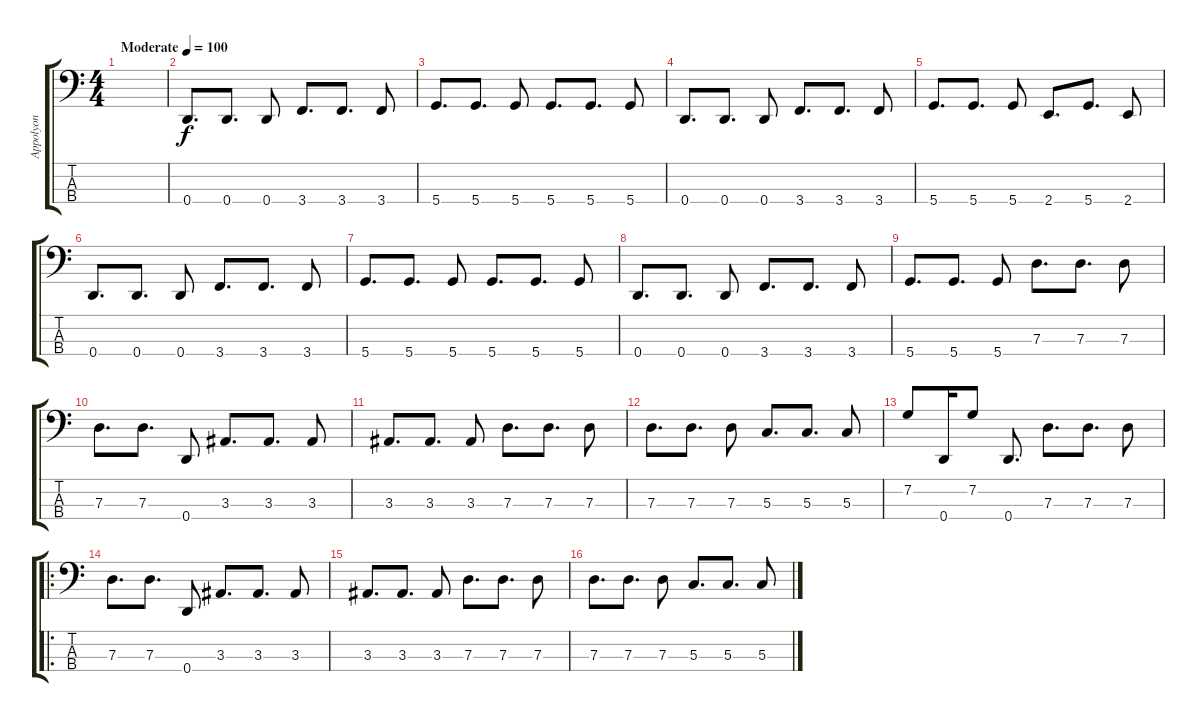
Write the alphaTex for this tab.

\track ("Appolyon" "Appolyon") {instrument electricbassfinger}
\staff {score tabs}
\tuning (F2 C2 G1 D1) {hide}
\ts (4 4)
\tempo (100 "Moderate")
\clef f4
\ks c
|
0.4.8{d} 0.4.8{d} 0.4.8 3.4.8{d} 3.4.8{d} 3.4.8 |
5.4.8{d} 5.4.8{d} 5.4.8 5.4.8{d} 5.4.8{d} 5.4.8 |
0.4.8{d} 0.4.8{d} 0.4.8 3.4.8{d} 3.4.8{d} 3.4.8 |
5.4.8{d} 5.4.8{d} 5.4.8 2.4.8{d} 5.4.8{d} 2.4.8 |
0.4.8{d} 0.4.8{d} 0.4.8 3.4.8{d} 3.4.8{d} 3.4.8 |
5.4.8{d} 5.4.8{d} 5.4.8 5.4.8{d} 5.4.8{d} 5.4.8 |
0.4.8{d} 0.4.8{d} 0.4.8 3.4.8{d} 3.4.8{d} 3.4.8 |
5.4.8{d} 5.4.8{d} 5.4.8 7.3.8{d} 7.3.8{d} 7.3.8 |
7.3.8{d} 7.3.8{d} 0.4.8 3.3.8{d} 3.3.8{d} 3.3.8 |
3.3.8{d} 3.3.8{d} 3.3.8 7.3.8{d} 7.3.8{d} 7.3.8 |
7.3.8{d} 7.3.8{d} 7.3.8 5.3.8{d} 5.3.8{d} 5.3.8 |
7.2.8 0.4.16 7.2.8 0.4.8{d} 7.3.8{d} 7.3.8{d} 7.3.8 |
\ro
7.3.8{d} 7.3.8{d} 0.4.8 3.3.8{d} 3.3.8{d} 3.3.8 |
3.3.8{d} 3.3.8{d} 3.3.8 7.3.8{d} 7.3.8{d} 7.3.8 |
7.3.8{d} 7.3.8{d} 7.3.8 5.3.8{d} 5.3.8{d} 5.3.8
